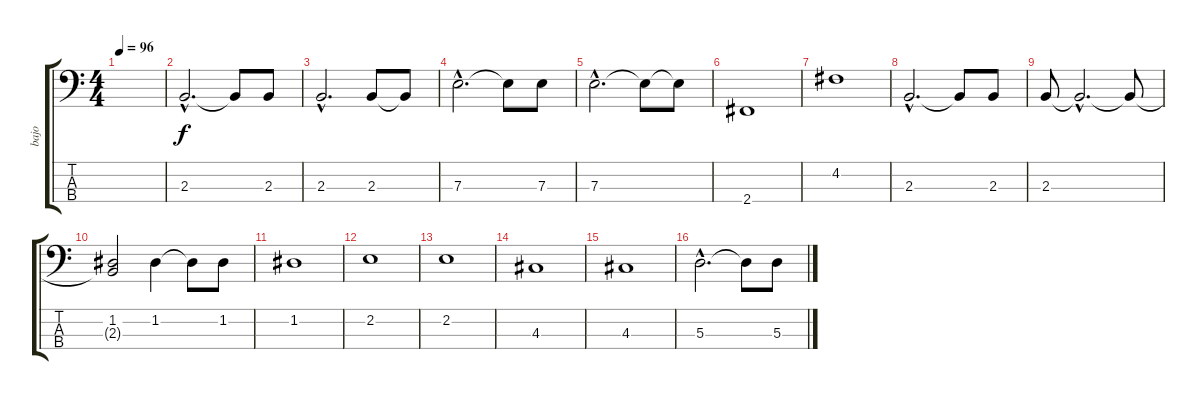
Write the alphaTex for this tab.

\track ("bajo" "bajo") {instrument electricbassfinger}
\staff {score tabs}
\tuning (G2 D2 A1 E1) {hide}
\ts (4 4)
\tempo 96
\clef f4
\ks c
|
2.3{hac}.2{d volume 13} 2.3{t}.8 2.3.8 |
2.3{hac}.2{d} 2.3.8 2.3{t}.8 |
7.3{hac}.2{d} 7.3{t}.8 7.3.8 |
7.3{hac}.2{d} 7.3{t}.8 7.3{t}.8 |
2.4.1 |
4.2.1 |
2.3{hac}.2{d} 2.3{t}.8 2.3.8 |
2.3.8 2.3{hac t}.2{d} 2.3{t}.8 |
(1.2 2.3{t}).2 1.2.4 1.2{t}.8 1.2.8 |
1.2.1 |
2.2.1 |
2.2.1 |
4.3.1 |
4.3.1 |
5.3{hac}.2{d} 5.3{t}.8 5.3.8
